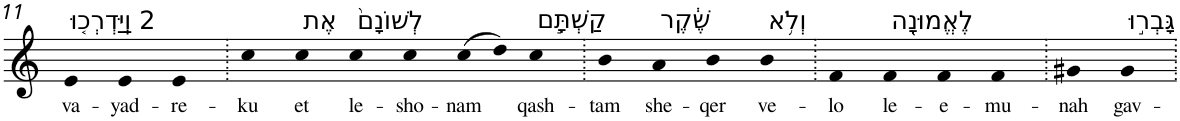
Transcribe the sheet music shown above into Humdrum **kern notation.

**kern	**text
*part1	*part1
*staff1	*staff1
*I"Piano	*
*I'Pno	*
!!LO:PB:g=z
*clefG2	*
*k[]	*
=11	=11
!LO:TX:a:t=2 וַֽיַּדְרְכ֤וּ	!
!	!LO:LY:b
4e	va-
!	!LO:LY:b
4e	-yad-
!	!LO:LY:b
4e	-re-
=12.	=12.
!	!LO:LY:b
4cc	-ku
!LO:TX:a:t=אֶת	!
!	!LO:LY:b
4cc	et
!LO:TX:a:t=לְשׁוֹנָם֙	!
!	!LO:LY:b
4cc	le-
!	!LO:LY:b
4cc	-sho-
!	!LO:LY:b
(>8cc	-nam
8dd)	.
!LO:TX:a:t=קַשְׁתָּ֣ם	!
!	!LO:LY:b
4cc	qash-
=13.	=13.
!	!LO:LY:b
4b	-tam
!LO:TX:a:t=שֶׁ֔קֶר	!
!	!LO:LY:b
4a	she-
!	!LO:LY:b
4b	-qer
!LO:TX:a:t=וְלֹ֥א	!
!	!LO:LY:b
4b	ve-
=14.	=14.
!	!LO:LY:b
4f	-lo
!LO:TX:a:t=לֶאֱמוּנָ֖ה	!
!	!LO:LY:b
4f	le-
!	!LO:LY:b
4f	-e-
!	!LO:LY:b
4f	-mu-
=15.	=15.
!	!LO:LY:b
4g#X	-nah
!LO:TX:a:t=גָּבְר֣וּ	!
!	!LO:LY:b
4g#	gav-
=.	=.
*-	*-
